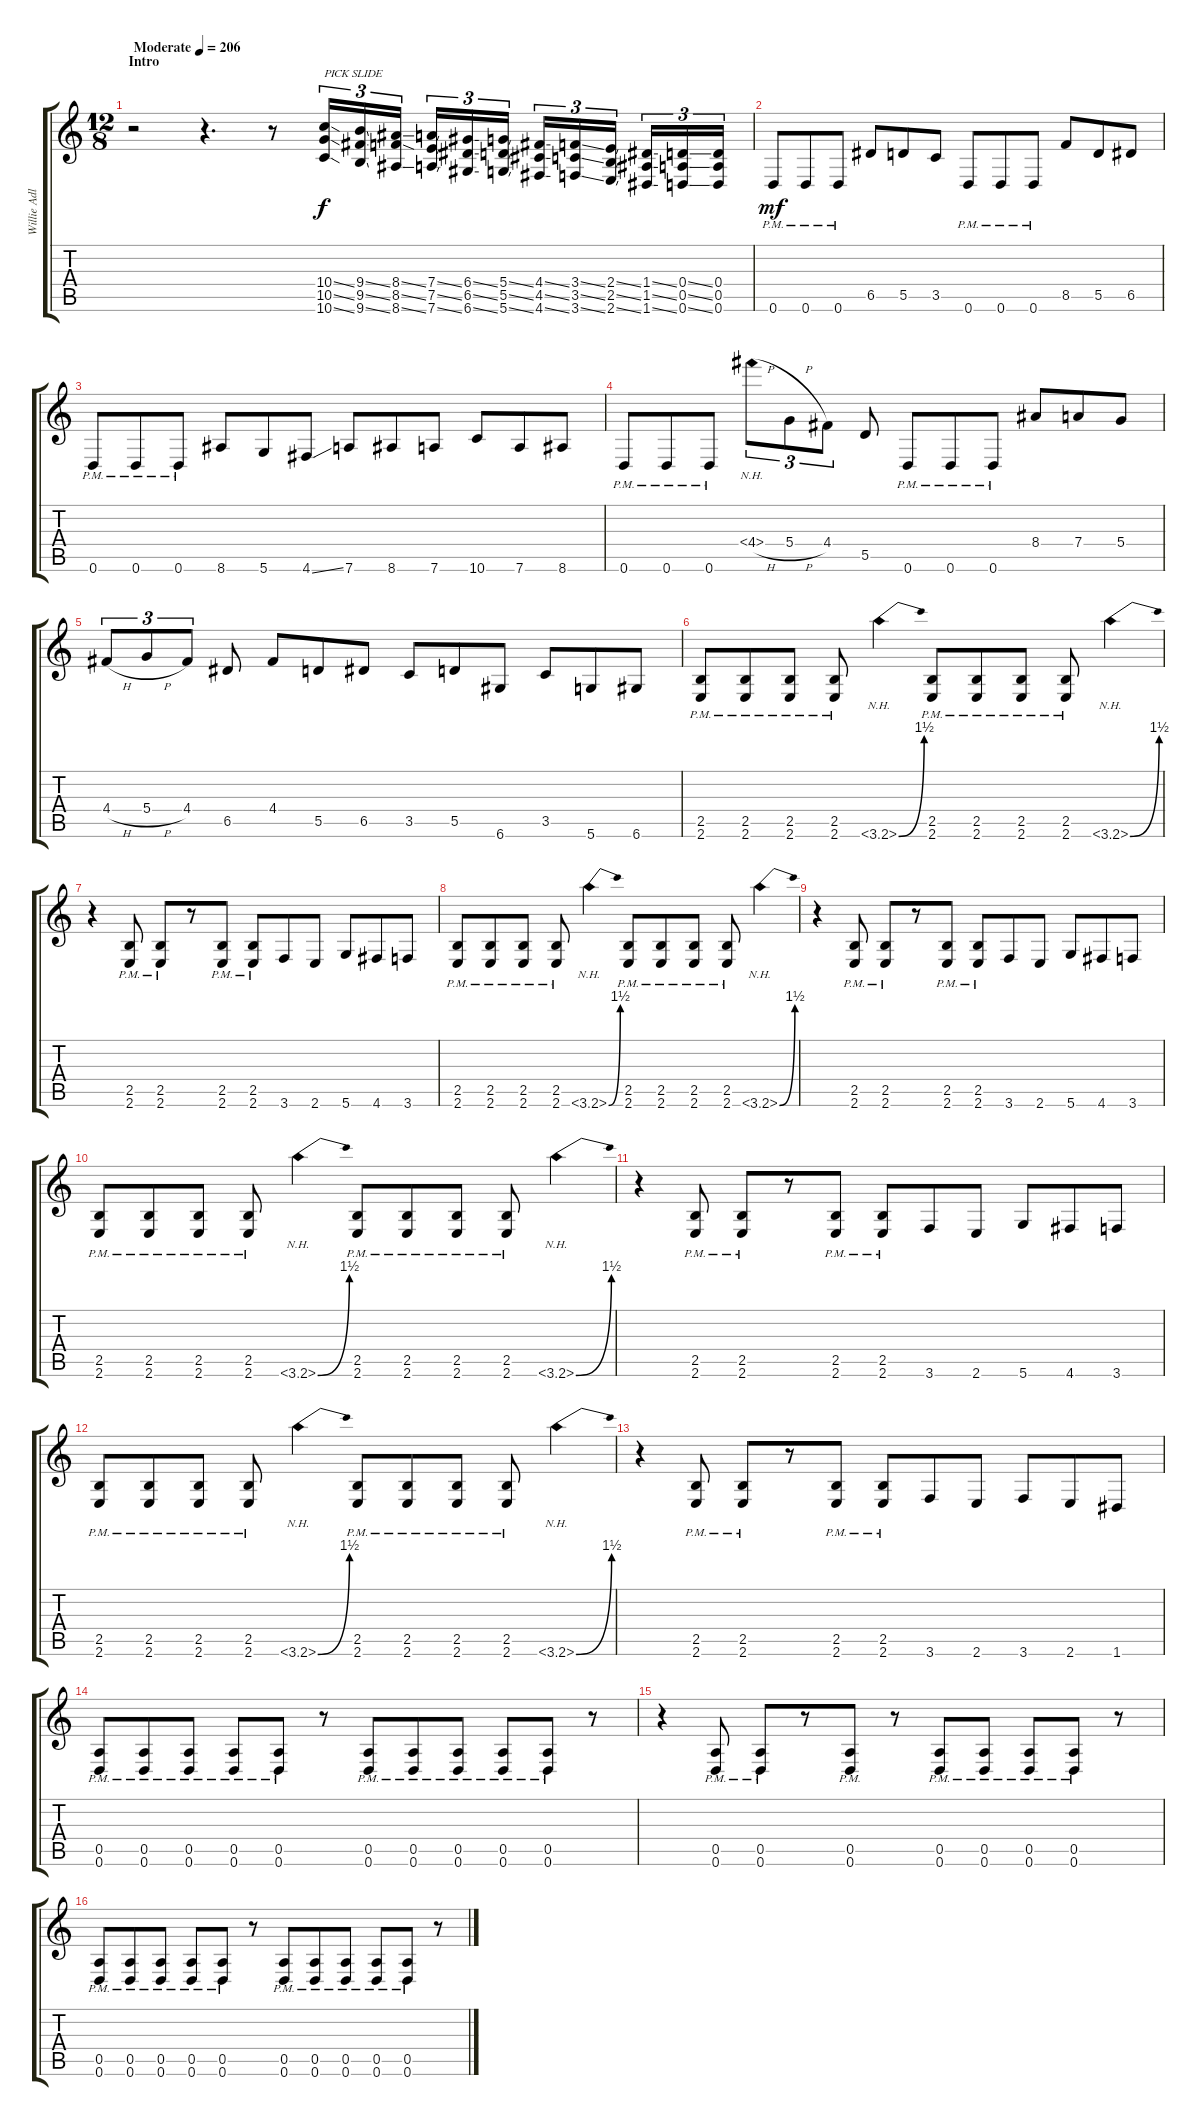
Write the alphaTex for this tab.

\track ("Willie Adler" "Willie Adl") {instrument distortionguitar}
\staff {score tabs}
\tuning (E4 B3 G3 D3 A2 D2) {hide}
\ts (12 8)
\section ("" "Intro")
\tempo (206 "Moderate")
\clef g2
\ks c
r.2{dy f instrument distortionguitar} r.4{d} r.8 (10.4{ss} 10.5{ss} 10.6{ss}).16{tu (3 2) txt "PICK SLIDE"} (9.4{ss} 9.5{ss} 9.6{ss}).16{tu (3 2)} (8.4{ss} 8.5{ss} 8.6{ss}).16{tu (3 2)} (7.4{ss} 7.5{ss} 7.6{ss}).16{tu (3 2)} (6.4{ss} 6.5{ss} 6.6{ss}).16{tu (3 2)} (5.4{ss} 5.5{ss} 5.6{ss}).16{tu (3 2)} (4.4{ss} 4.5{ss} 4.6{ss}).16{tu (3 2)} (3.4{ss} 3.5{ss} 3.6{ss}).16{tu (3 2)} (2.4{ss} 2.5{ss} 2.6{ss}).16{tu (3 2)} (1.4{ss} 1.5{ss} 1.6{ss}).16{tu (3 2)} (0.4{ss} 0.5{ss} 0.6{ss}).16{tu (3 2)} (0.4 0.5 0.6).16{tu (3 2)} |
0.6{pm}.8{dy mf} 0.6{pm}.8 0.6{pm}.8 6.5.8 5.5.8 3.5.8 0.6{pm}.8 0.6{pm}.8 0.6{pm}.8 8.5.8 5.5.8 6.5.8 |
0.6{pm}.8 0.6{pm}.8 0.6{pm}.8 8.6.8 5.6.8 4.6{ss}.8 7.6.8 8.6.8 7.6.8 10.6.8 7.6.8 8.6.8 |
0.6{pm}.8 0.6{pm}.8 0.6{pm}.8 4.4{nh h}.8{tu (3 2)} 5.4{h}.8{tu (3 2)} 4.4.8{tu (3 2)} 5.5.8 0.6{pm}.8 0.6{pm}.8 0.6{pm}.8 8.4.8 7.4.8 5.4.8 |
4.4{h}.8{tu (3 2)} 5.4{h}.8{tu (3 2)} 4.4.8{tu (3 2)} 6.5.8 4.4.8 5.5.8 6.5.8 3.5.8 5.5.8 6.6.8 3.5.8 5.6.8 6.6.8 |
(2.5{pm} 2.6{pm}).8 (2.5{pm} 2.6{pm}).8 (2.5{pm} 2.6{pm}).8 (2.5{pm} 2.6{pm}).8 3.6{be (bend 0 0 60 6) nh}.4 (2.5{pm} 2.6{pm}).8 (2.5{pm} 2.6{pm}).8 (2.5{pm} 2.6{pm}).8 (2.5{pm} 2.6{pm}).8 3.6{be (bend 0 0 60 6) nh}.4 |
r.4 (2.5{pm} 2.6{pm}).8 (2.5{pm} 2.6{pm}).8 r.8 (2.5{pm} 2.6{pm}).8 (2.5{pm} 2.6{pm}).8 3.6.8 2.6.8 5.6.8 4.6.8 3.6.8 |
(2.5{pm} 2.6{pm}).8 (2.5{pm} 2.6{pm}).8 (2.5{pm} 2.6{pm}).8 (2.5{pm} 2.6{pm}).8 3.6{be (bend 0 0 60 6) nh}.4 (2.5{pm} 2.6{pm}).8 (2.5{pm} 2.6{pm}).8 (2.5{pm} 2.6{pm}).8 (2.5{pm} 2.6{pm}).8 3.6{be (bend 0 0 60 6) nh}.4 |
r.4 (2.5{pm} 2.6{pm}).8 (2.5{pm} 2.6{pm}).8 r.8 (2.5{pm} 2.6{pm}).8 (2.5{pm} 2.6{pm}).8 3.6.8 2.6.8 5.6.8 4.6.8 3.6.8 |
(2.5{pm} 2.6{pm}).8 (2.5{pm} 2.6{pm}).8 (2.5{pm} 2.6{pm}).8 (2.5{pm} 2.6{pm}).8 3.6{be (bend 0 0 60 6) nh}.4 (2.5{pm} 2.6{pm}).8 (2.5{pm} 2.6{pm}).8 (2.5{pm} 2.6{pm}).8 (2.5{pm} 2.6{pm}).8 3.6{be (bend 0 0 60 6) nh}.4 |
r.4 (2.5{pm} 2.6{pm}).8 (2.5{pm} 2.6{pm}).8 r.8 (2.5{pm} 2.6{pm}).8 (2.5{pm} 2.6{pm}).8 3.6.8 2.6.8 5.6.8 4.6.8 3.6.8 |
(2.5{pm} 2.6{pm}).8 (2.5{pm} 2.6{pm}).8 (2.5{pm} 2.6{pm}).8 (2.5{pm} 2.6{pm}).8 3.6{be (bend 0 0 60 6) nh}.4 (2.5{pm} 2.6{pm}).8 (2.5{pm} 2.6{pm}).8 (2.5{pm} 2.6{pm}).8 (2.5{pm} 2.6{pm}).8 3.6{be (bend 0 0 60 6) nh}.4 |
r.4 (2.5{pm} 2.6{pm}).8 (2.5{pm} 2.6{pm}).8 r.8 (2.5{pm} 2.6{pm}).8 (2.5{pm} 2.6{pm}).8 3.6.8 2.6.8 3.6.8 2.6.8 1.6.8 |
(0.5{pm} 0.6{pm}).8 (0.5{pm} 0.6{pm}).8 (0.5{pm} 0.6{pm}).8 (0.5{pm} 0.6{pm}).8 (0.5{pm} 0.6{pm}).8 r.8 (0.5{pm} 0.6{pm}).8 (0.5{pm} 0.6{pm}).8 (0.5{pm} 0.6{pm}).8 (0.5{pm} 0.6{pm}).8 (0.5{pm} 0.6{pm}).8 r.8 |
r.4 (0.5{pm} 0.6{pm}).8 (0.5{pm} 0.6{pm}).8 r.8 (0.5{pm} 0.6{pm}).8 r.8 (0.5{pm} 0.6{pm}).8 (0.5{pm} 0.6{pm}).8 (0.5{pm} 0.6{pm}).8 (0.5{pm} 0.6{pm}).8 r.8 |
(0.5{pm} 0.6{pm}).8 (0.5{pm} 0.6{pm}).8 (0.5{pm} 0.6{pm}).8 (0.5{pm} 0.6{pm}).8 (0.5{pm} 0.6{pm}).8 r.8 (0.5{pm} 0.6{pm}).8 (0.5{pm} 0.6{pm}).8 (0.5{pm} 0.6{pm}).8 (0.5{pm} 0.6{pm}).8 (0.5{pm} 0.6{pm}).8 r.8
